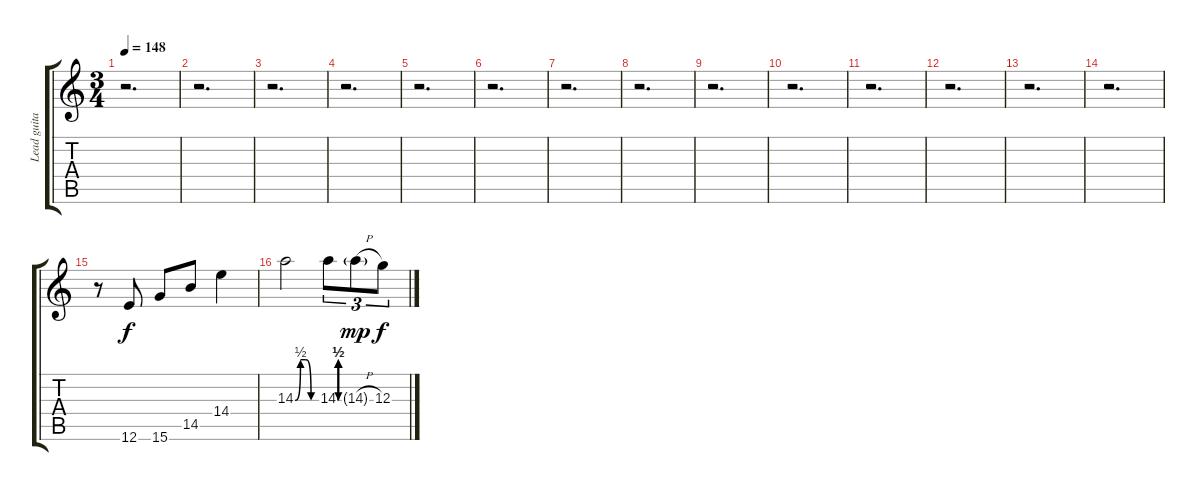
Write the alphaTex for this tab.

\track ("Lead guitar" "Lead guita") {instrument distortionguitar}
\staff {score tabs}
\tuning (E4 B3 G3 D3 A2 E2) {hide}
\ts (3 4)
\tempo 148
\clef g2
\ks c
r.2{d dy f} |
r.2{d} |
r.2{d} |
r.2{d} |
r.2{d} |
r.2{d} |
r.2{d} |
r.2{d} |
r.2{d} |
r.2{d} |
r.2{d} |
r.2{d} |
r.2{d} |
r.2{d} |
r.8 12.6.8 15.6.8 14.5.8 14.4.4 |
14.3{be (custom 0 0 15 2 30 2 45 0 60 0)}.2 14.3{be (custom 0 0 10 2 20 2 30 0 40 0 50 2 60 2)}.8{tu (3 2)} 14.3{h g}.8{tu (3 2) dy mp} 12.3.8{tu (3 2) dy f}
